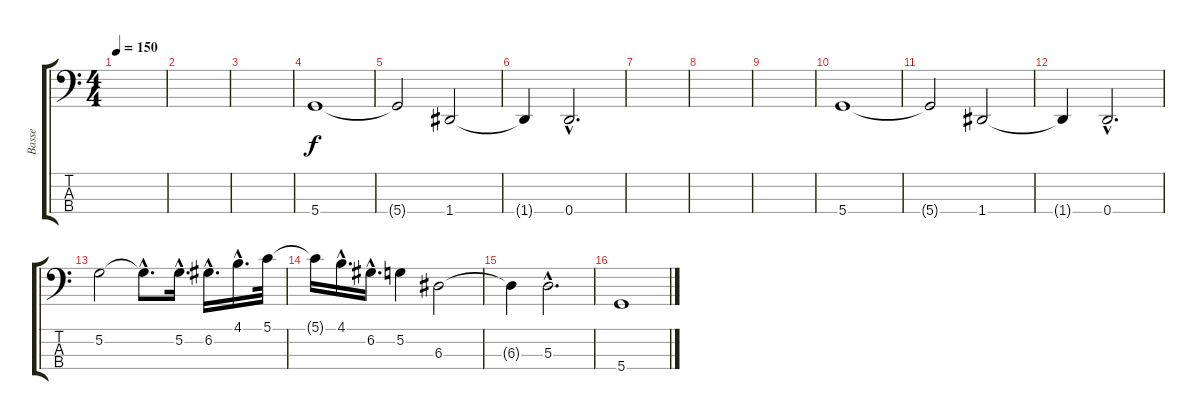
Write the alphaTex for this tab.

\track ("Basse" "Basse") {instrument electricbasspick}
\staff {score tabs}
\tuning (G2 D2 A1 D1) {hide}
\ts (4 4)
\tempo 150
\clef f4
\ks c
|
|
|
5.4.1 |
5.4{t}.2 1.4.2 |
1.4{t}.4 0.4{hac}.2{d} |
|
|
|
5.4.1 |
5.4{t}.2 1.4.2 |
1.4{t}.4 0.4{hac}.2{d} |
5.2.2 5.2{hac t}.8{d} 5.2{hac}.16{d} 6.2{hac}.16{d} 4.1{hac}.16{d} 5.1.32 |
5.1{t}.16 4.1{hac}.16{d} 6.2{hac}.16{d} 5.2.4 6.3.2 |
6.3{t}.4 5.3{hac}.2{d} |
5.4.1
